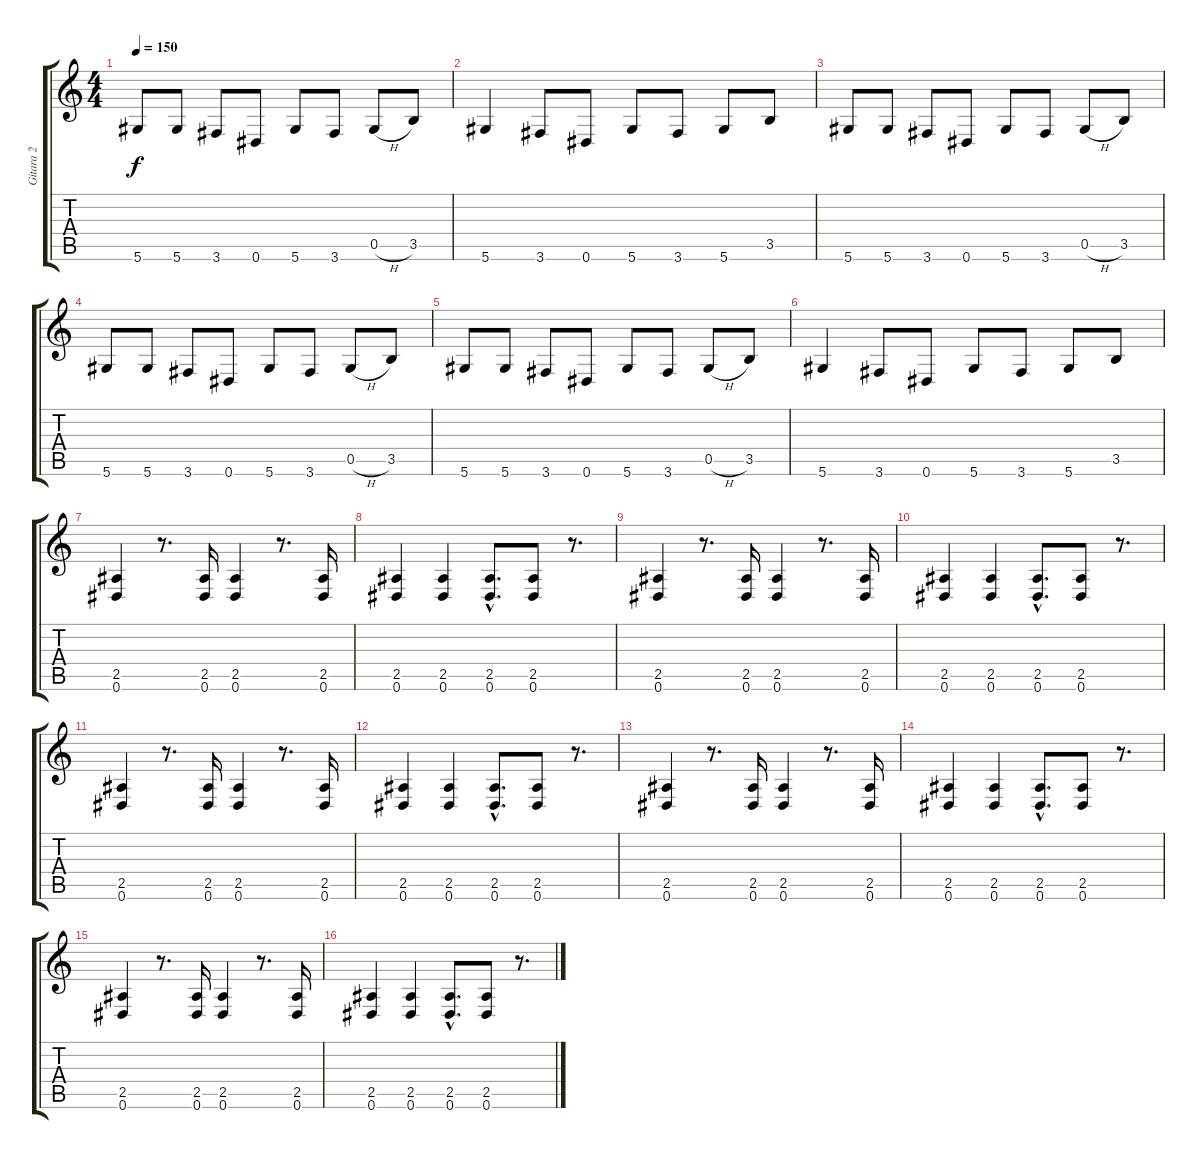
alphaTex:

\track ("Gitara 2" "Gitara 2") {instrument distortionguitar}
\staff {score tabs}
\tuning (Eb4 Bb3 Gb3 Db3 Ab2 Eb2) {hide}
\ts (4 4)
\tempo 150
\clef g2
\ks c
5.6.8{dy f} 5.6.8 3.6.8 0.6.8 5.6.8 3.6.8 0.5{h}.8 3.5.8 |
5.6.4 3.6.8 0.6.8 5.6.8 3.6.8 5.6.8 3.5.8 |
5.6.8 5.6.8 3.6.8 0.6.8 5.6.8 3.6.8 0.5{h}.8 3.5.8 |
5.6.8 5.6.8 3.6.8 0.6.8 5.6.8 3.6.8 0.5{h}.8 3.5.8 |
5.6.8 5.6.8 3.6.8 0.6.8 5.6.8 3.6.8 0.5{h}.8 3.5.8 |
5.6.4 3.6.8 0.6.8 5.6.8 3.6.8 5.6.8 3.5.8 |
(2.5 0.6).4 r.8{d} (2.5 0.6).16 (2.5 0.6).4 r.8{d} (2.5 0.6).16 |
(2.5 0.6).4 (2.5 0.6).4 (2.5{hac} 0.6{hac}).8{d} (2.5 0.6).8 r.8{d} |
(2.5 0.6).4 r.8{d} (2.5 0.6).16 (2.5 0.6).4 r.8{d} (2.5 0.6).16 |
(2.5 0.6).4 (2.5 0.6).4 (2.5{hac} 0.6{hac}).8{d} (2.5 0.6).8 r.8{d} |
(2.5 0.6).4 r.8{d} (2.5 0.6).16 (2.5 0.6).4 r.8{d} (2.5 0.6).16 |
(2.5 0.6).4 (2.5 0.6).4 (2.5{hac} 0.6{hac}).8{d} (2.5 0.6).8 r.8{d} |
(2.5 0.6).4 r.8{d} (2.5 0.6).16 (2.5 0.6).4 r.8{d} (2.5 0.6).16 |
(2.5 0.6).4 (2.5 0.6).4 (2.5{hac} 0.6{hac}).8{d} (2.5 0.6).8 r.8{d} |
(2.5 0.6).4 r.8{d} (2.5 0.6).16 (2.5 0.6).4 r.8{d} (2.5 0.6).16 |
(2.5 0.6).4 (2.5 0.6).4 (2.5{hac} 0.6{hac}).8{d} (2.5 0.6).8 r.8{d}
